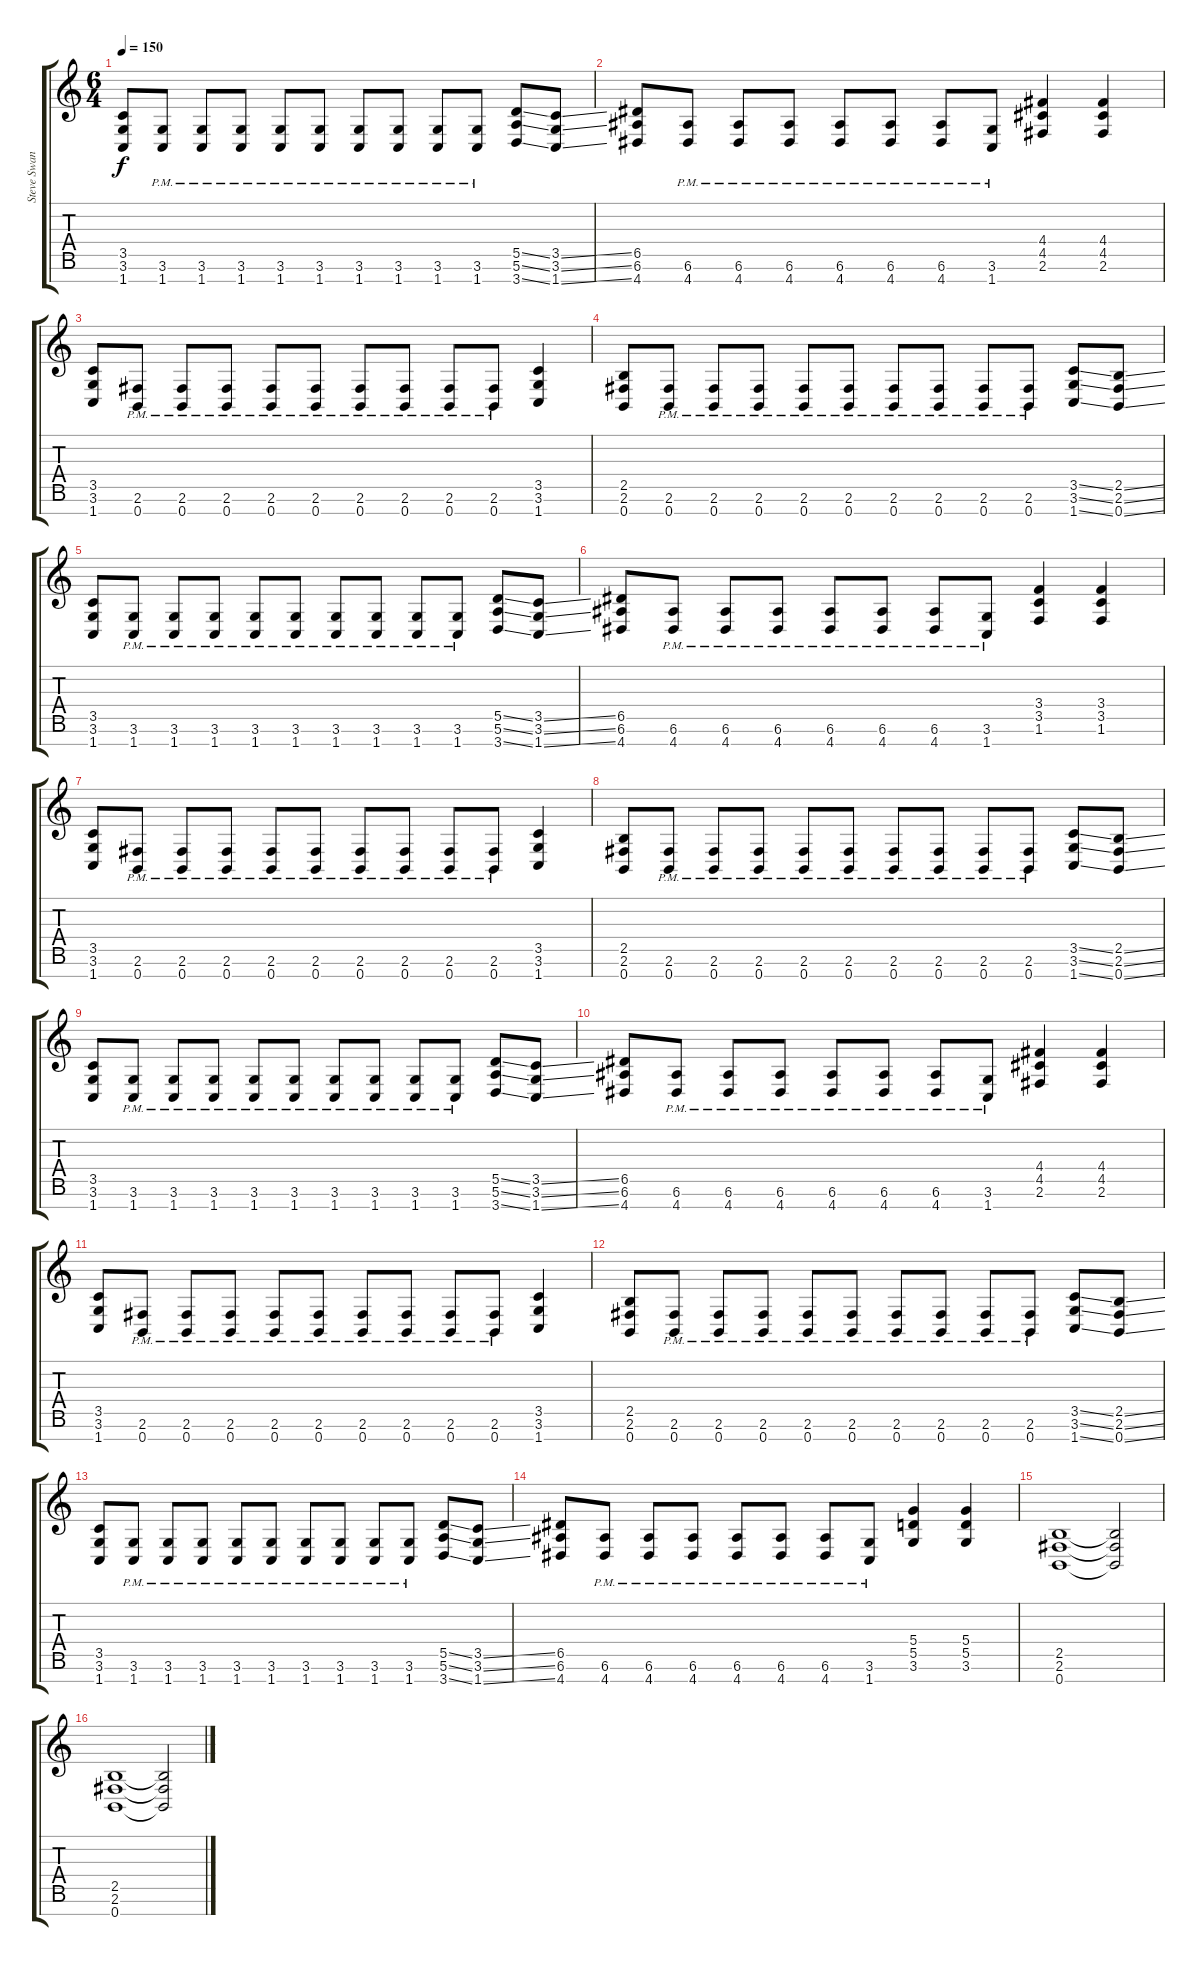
\track ("Steve Swanson" "Steve Swan") {instrument distortionguitar}
\staff {score tabs}
\tuning (E4 B3 G3 D3 A2 E2 B1) {hide}
\ts (6 4)
\tempo 150
\clef g2
\ks c
(3.5 3.6 1.7).8{dy f} (3.6{pm} 1.7{pm}).8 (3.6{pm} 1.7{pm}).8 (3.6{pm} 1.7{pm}).8 (3.6{pm} 1.7{pm}).8 (3.6{pm} 1.7{pm}).8 (3.6{pm} 1.7{pm}).8 (3.6{pm} 1.7{pm}).8 (3.6{pm} 1.7{pm}).8 (3.6{pm} 1.7{pm}).8 (5.5{ss} 5.6{ss} 3.7{ss}).8 (3.5{ss} 3.6{ss} 1.7{ss}).8 |
(6.5 6.6 4.7).8 (6.6{pm} 4.7{pm}).8 (6.6{pm} 4.7{pm}).8 (6.6{pm} 4.7{pm}).8 (6.6{pm} 4.7{pm}).8 (6.6{pm} 4.7{pm}).8 (6.6{pm} 4.7{pm}).8 (3.6{pm} 1.7{pm}).8 (4.4 4.5 2.6).4 (4.4 4.5 2.6).4 |
(3.5 3.6 1.7).8 (2.6{pm} 0.7{pm}).8 (2.6{pm} 0.7{pm}).8 (2.6{pm} 0.7{pm}).8 (2.6{pm} 0.7{pm}).8 (2.6{pm} 0.7{pm}).8 (2.6{pm} 0.7{pm}).8 (2.6{pm} 0.7{pm}).8 (2.6{pm} 0.7{pm}).8 (2.6{pm} 0.7{pm}).8 (3.5 3.6 1.7).4 |
(2.5 2.6 0.7).8 (2.6{pm} 0.7{pm}).8 (2.6{pm} 0.7{pm}).8 (2.6{pm} 0.7{pm}).8 (2.6{pm} 0.7{pm}).8 (2.6{pm} 0.7{pm}).8 (2.6{pm} 0.7{pm}).8 (2.6{pm} 0.7{pm}).8 (2.6{pm} 0.7{pm}).8 (2.6{pm} 0.7{pm}).8 (3.5{ss} 3.6{ss} 1.7{ss}).8 (2.5{ss} 2.6{ss} 0.7{ss}).8 |
(3.5 3.6 1.7).8 (3.6{pm} 1.7{pm}).8 (3.6{pm} 1.7{pm}).8 (3.6{pm} 1.7{pm}).8 (3.6{pm} 1.7{pm}).8 (3.6{pm} 1.7{pm}).8 (3.6{pm} 1.7{pm}).8 (3.6{pm} 1.7{pm}).8 (3.6{pm} 1.7{pm}).8 (3.6{pm} 1.7{pm}).8 (5.5{ss} 5.6{ss} 3.7{ss}).8 (3.5{ss} 3.6{ss} 1.7{ss}).8 |
(6.5 6.6 4.7).8 (6.6{pm} 4.7{pm}).8 (6.6{pm} 4.7{pm}).8 (6.6{pm} 4.7{pm}).8 (6.6{pm} 4.7{pm}).8 (6.6{pm} 4.7{pm}).8 (6.6{pm} 4.7{pm}).8 (3.6{pm} 1.7{pm}).8 (3.4 3.5 1.6).4 (3.4 3.5 1.6).4 |
(3.5 3.6 1.7).8 (2.6{pm} 0.7{pm}).8 (2.6{pm} 0.7{pm}).8 (2.6{pm} 0.7{pm}).8 (2.6{pm} 0.7{pm}).8 (2.6{pm} 0.7{pm}).8 (2.6{pm} 0.7{pm}).8 (2.6{pm} 0.7{pm}).8 (2.6{pm} 0.7{pm}).8 (2.6{pm} 0.7{pm}).8 (3.5 3.6 1.7).4 |
(2.5 2.6 0.7).8 (2.6{pm} 0.7{pm}).8 (2.6{pm} 0.7{pm}).8 (2.6{pm} 0.7{pm}).8 (2.6{pm} 0.7{pm}).8 (2.6{pm} 0.7{pm}).8 (2.6{pm} 0.7{pm}).8 (2.6{pm} 0.7{pm}).8 (2.6{pm} 0.7{pm}).8 (2.6{pm} 0.7{pm}).8 (3.5{ss} 3.6{ss} 1.7{ss}).8 (2.5{ss} 2.6{ss} 0.7{ss}).8 |
(3.5 3.6 1.7).8 (3.6{pm} 1.7{pm}).8 (3.6{pm} 1.7{pm}).8 (3.6{pm} 1.7{pm}).8 (3.6{pm} 1.7{pm}).8 (3.6{pm} 1.7{pm}).8 (3.6{pm} 1.7{pm}).8 (3.6{pm} 1.7{pm}).8 (3.6{pm} 1.7{pm}).8 (3.6{pm} 1.7{pm}).8 (5.5{ss} 5.6{ss} 3.7{ss}).8 (3.5{ss} 3.6{ss} 1.7{ss}).8 |
(6.5 6.6 4.7).8 (6.6{pm} 4.7{pm}).8 (6.6{pm} 4.7{pm}).8 (6.6{pm} 4.7{pm}).8 (6.6{pm} 4.7{pm}).8 (6.6{pm} 4.7{pm}).8 (6.6{pm} 4.7{pm}).8 (3.6{pm} 1.7{pm}).8 (4.4 4.5 2.6).4 (4.4 4.5 2.6).4 |
(3.5 3.6 1.7).8 (2.6{pm} 0.7{pm}).8 (2.6{pm} 0.7{pm}).8 (2.6{pm} 0.7{pm}).8 (2.6{pm} 0.7{pm}).8 (2.6{pm} 0.7{pm}).8 (2.6{pm} 0.7{pm}).8 (2.6{pm} 0.7{pm}).8 (2.6{pm} 0.7{pm}).8 (2.6{pm} 0.7{pm}).8 (3.5 3.6 1.7).4 |
(2.5 2.6 0.7).8 (2.6{pm} 0.7{pm}).8 (2.6{pm} 0.7{pm}).8 (2.6{pm} 0.7{pm}).8 (2.6{pm} 0.7{pm}).8 (2.6{pm} 0.7{pm}).8 (2.6{pm} 0.7{pm}).8 (2.6{pm} 0.7{pm}).8 (2.6{pm} 0.7{pm}).8 (2.6{pm} 0.7{pm}).8 (3.5{ss} 3.6{ss} 1.7{ss}).8 (2.5{ss} 2.6{ss} 0.7{ss}).8 |
(3.5 3.6 1.7).8 (3.6{pm} 1.7{pm}).8 (3.6{pm} 1.7{pm}).8 (3.6{pm} 1.7{pm}).8 (3.6{pm} 1.7{pm}).8 (3.6{pm} 1.7{pm}).8 (3.6{pm} 1.7{pm}).8 (3.6{pm} 1.7{pm}).8 (3.6{pm} 1.7{pm}).8 (3.6{pm} 1.7{pm}).8 (5.5{ss} 5.6{ss} 3.7{ss}).8 (3.5{ss} 3.6{ss} 1.7{ss}).8 |
(6.5 6.6 4.7).8 (6.6{pm} 4.7{pm}).8 (6.6{pm} 4.7{pm}).8 (6.6{pm} 4.7{pm}).8 (6.6{pm} 4.7{pm}).8 (6.6{pm} 4.7{pm}).8 (6.6{pm} 4.7{pm}).8 (3.6{pm} 1.7{pm}).8 (5.4 5.5 3.6).4 (5.4 5.5 3.6).4 |
(2.5 2.6 0.7).1 (2.5{t} 2.6{t} 0.7{t}).2 |
(2.5 2.6 0.7).1 (2.5{t} 2.6{t} 0.7{t}).2
